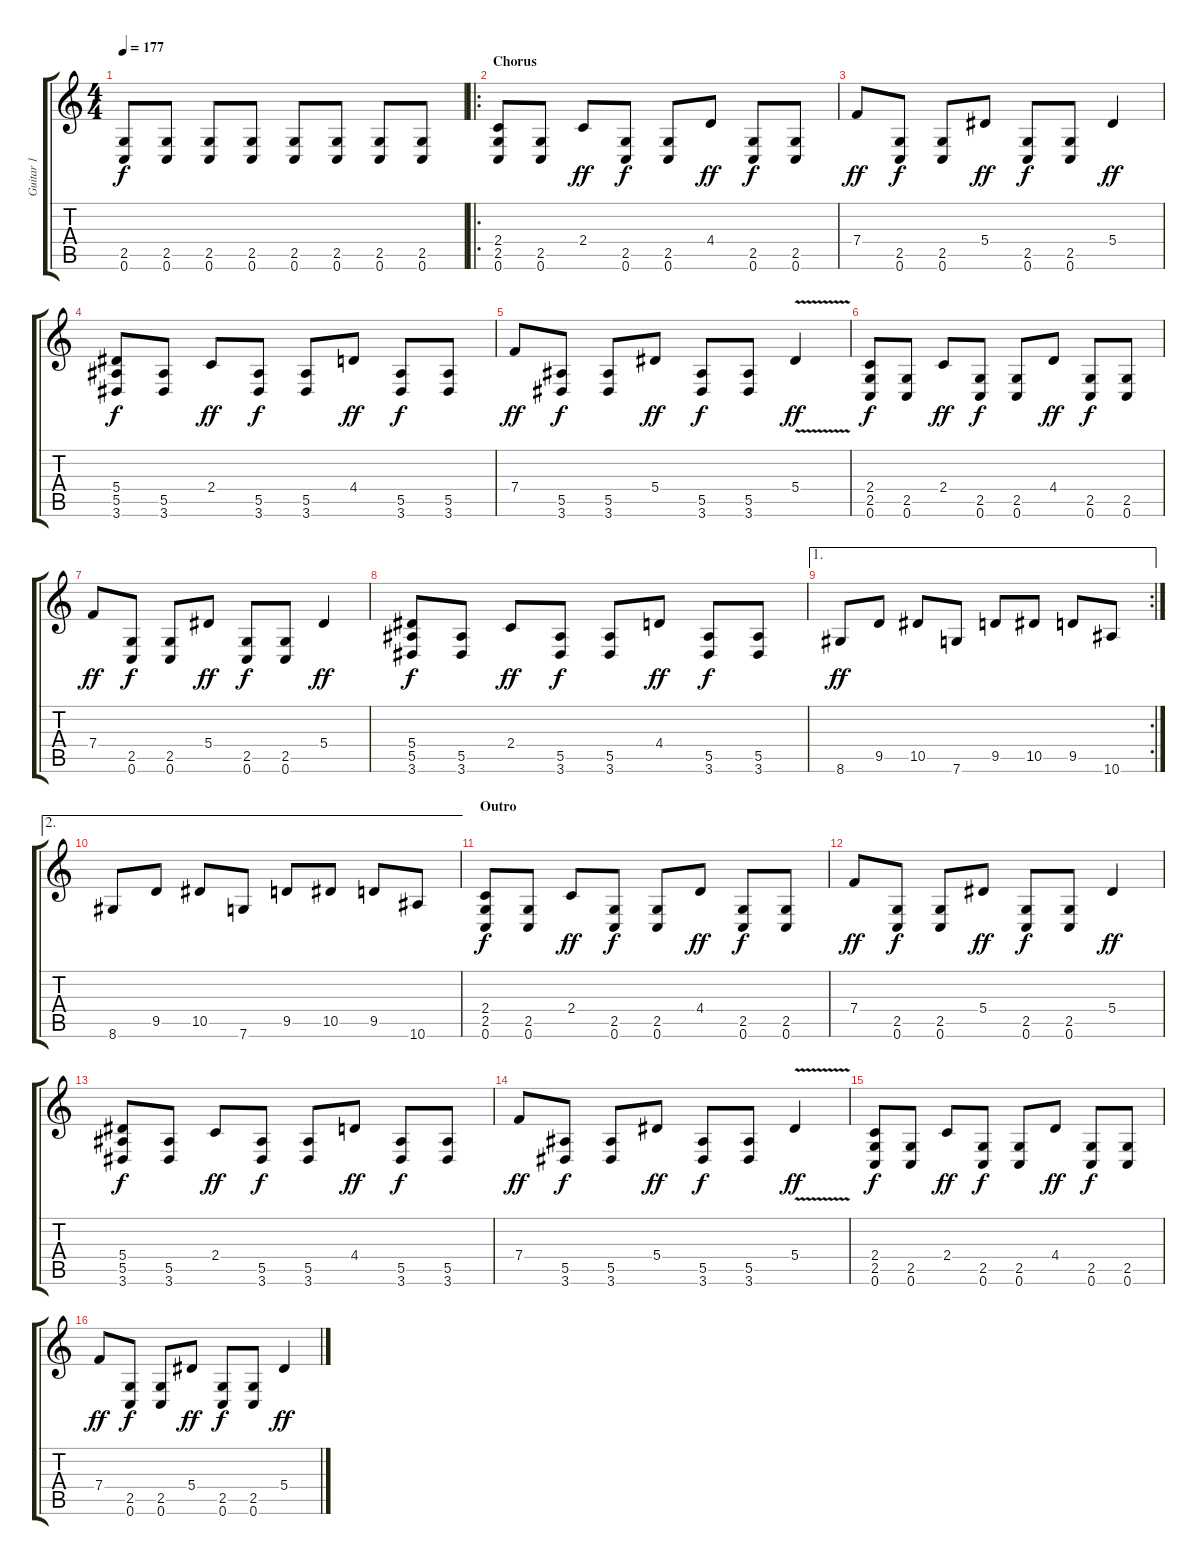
\track ("Guitar 1" "Guitar 1") {instrument distortionguitar}
\staff {score tabs}
\tuning (C4 G3 Eb3 Bb2 F2 C2) {hide}
\ts (4 4)
\tempo 177
\clef g2
\ks c
(2.5 0.6).8{dy f} (2.5 0.6).8 (2.5 0.6).8 (2.5 0.6).8 (2.5 0.6).8 (2.5 0.6).8 (2.5 0.6).8 (2.5 0.6).8 |
\ro
\section ("" "Chorus")
(2.4 2.5 0.6).8 (2.5 0.6).8 2.4.8{dy ff} (2.5 0.6).8{dy f} (2.5 0.6).8 4.4.8{dy ff} (2.5 0.6).8{dy f} (2.5 0.6).8 |
7.4.8{dy ff} (2.5 0.6).8{dy f} (2.5 0.6).8 5.4.8{dy ff} (2.5 0.6).8{dy f} (2.5 0.6).8 5.4.4{dy ff} |
(5.4 5.5 3.6).8{dy f} (5.5 3.6).8 2.4.8{dy ff} (5.5 3.6).8{dy f} (5.5 3.6).8 4.4.8{dy ff} (5.5 3.6).8{dy f} (5.5 3.6).8 |
7.4.8{dy ff} (5.5 3.6).8{dy f} (5.5 3.6).8 5.4.8{dy ff} (5.5 3.6).8{dy f} (5.5 3.6).8 5.4{v}.4{dy ff} |
(2.4 2.5 0.6).8{dy f} (2.5 0.6).8 2.4.8{dy ff} (2.5 0.6).8{dy f} (2.5 0.6).8 4.4.8{dy ff} (2.5 0.6).8{dy f} (2.5 0.6).8 |
7.4.8{dy ff} (2.5 0.6).8{dy f} (2.5 0.6).8 5.4.8{dy ff} (2.5 0.6).8{dy f} (2.5 0.6).8 5.4.4{dy ff} |
(5.4 5.5 3.6).8{dy f} (5.5 3.6).8 2.4.8{dy ff} (5.5 3.6).8{dy f} (5.5 3.6).8 4.4.8{dy ff} (5.5 3.6).8{dy f} (5.5 3.6).8 |
\ae 1
\rc 2
8.6.8{dy ff} 9.5.8 10.5.8 7.6.8 9.5.8 10.5.8 9.5.8 10.6.8 |
\ae 2
8.6.8 9.5.8 10.5.8 7.6.8 9.5.8 10.5.8 9.5.8 10.6.8 |
\section ("" "Outro")
(2.4 2.5 0.6).8{dy f} (2.5 0.6).8 2.4.8{dy ff} (2.5 0.6).8{dy f} (2.5 0.6).8 4.4.8{dy ff} (2.5 0.6).8{dy f} (2.5 0.6).8 |
7.4.8{dy ff} (2.5 0.6).8{dy f} (2.5 0.6).8 5.4.8{dy ff} (2.5 0.6).8{dy f} (2.5 0.6).8 5.4.4{dy ff} |
(5.4 5.5 3.6).8{dy f} (5.5 3.6).8 2.4.8{dy ff} (5.5 3.6).8{dy f} (5.5 3.6).8 4.4.8{dy ff} (5.5 3.6).8{dy f} (5.5 3.6).8 |
7.4.8{dy ff} (5.5 3.6).8{dy f} (5.5 3.6).8 5.4.8{dy ff} (5.5 3.6).8{dy f} (5.5 3.6).8 5.4{v}.4{dy ff} |
(2.4 2.5 0.6).8{dy f} (2.5 0.6).8 2.4.8{dy ff} (2.5 0.6).8{dy f} (2.5 0.6).8 4.4.8{dy ff} (2.5 0.6).8{dy f} (2.5 0.6).8 |
7.4.8{dy ff} (2.5 0.6).8{dy f} (2.5 0.6).8 5.4.8{dy ff} (2.5 0.6).8{dy f} (2.5 0.6).8 5.4.4{dy ff}
